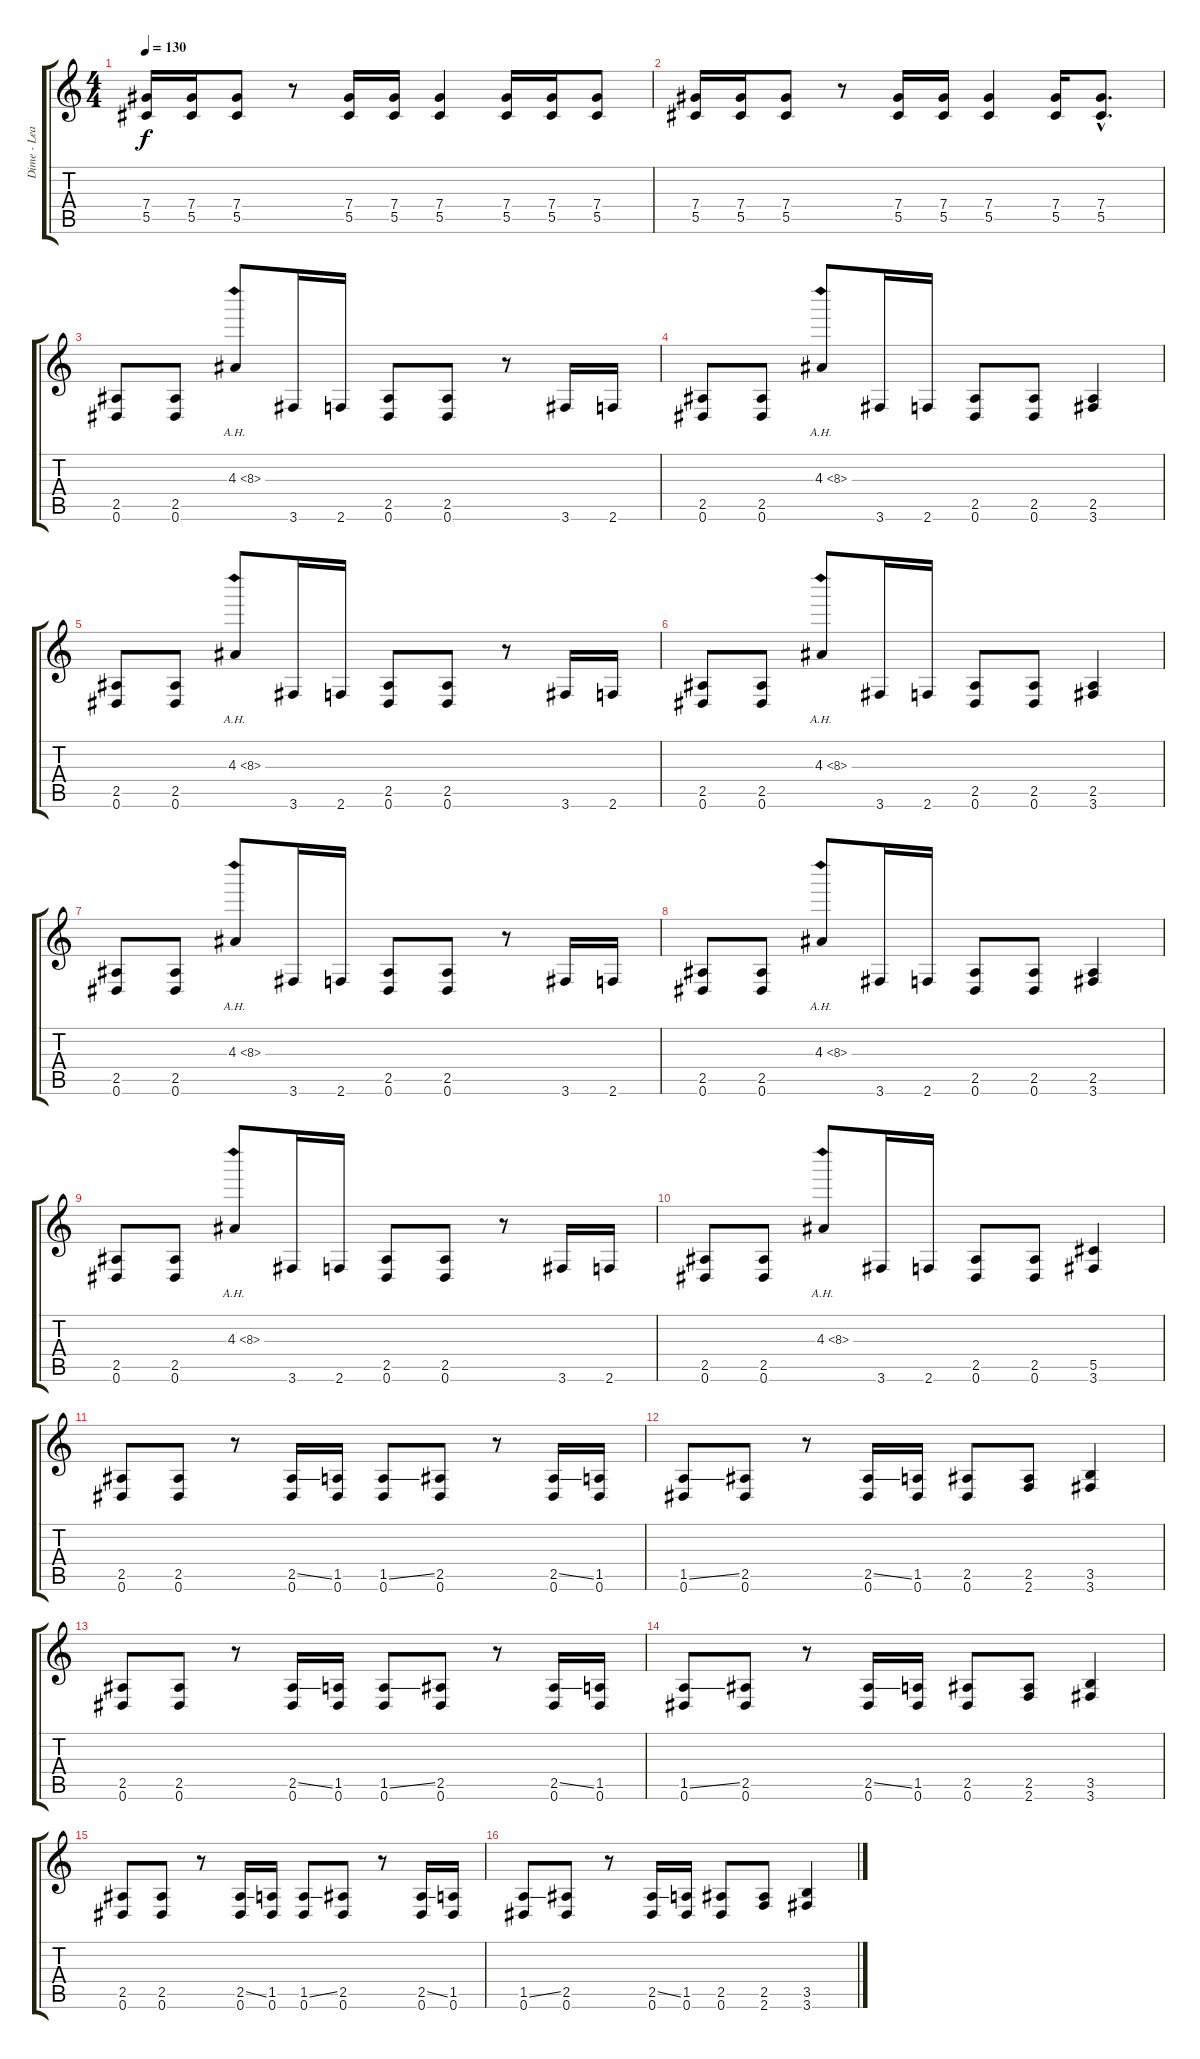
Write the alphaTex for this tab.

\track ("Dime - Lead Guitar" "Dime - Lea") {instrument overdrivenguitar}
\staff {score tabs}
\tuning (Eb4 Bb3 Gb3 Db3 Ab2 Eb2) {hide}
\ts (4 4)
\tempo 130
\tempo 128
\tempo 130
\clef g2
\ks c
(7.4 5.5).16{dy f instrument overdrivenguitar} (7.4 5.5).16 (7.4 5.5).8 r.8 (7.4 5.5).16 (7.4 5.5).16 (7.4 5.5).4 (7.4 5.5).16 (7.4 5.5).16 (7.4 5.5).8 |
(7.4 5.5).16 (7.4 5.5).16 (7.4 5.5).8 r.8 (7.4 5.5).16 (7.4 5.5).16 (7.4 5.5).4 (7.4 5.5).16 (7.4{hac} 5.5{hac}).8{d} |
(2.5 0.6).8 (2.5 0.6).8 4.3{ah 4}.8 3.6.16 2.6.16 (2.5 0.6).8 (2.5 0.6).8 r.8 3.6.16 2.6.16 |
(2.5 0.6).8 (2.5 0.6).8 4.3{ah 4}.8 3.6.16 2.6.16 (2.5 0.6).8 (2.5 0.6).8 (2.5 3.6).4 |
(2.5 0.6).8 (2.5 0.6).8 4.3{ah 4}.8 3.6.16 2.6.16 (2.5 0.6).8 (2.5 0.6).8 r.8 3.6.16 2.6.16 |
(2.5 0.6).8 (2.5 0.6).8 4.3{ah 4}.8 3.6.16 2.6.16 (2.5 0.6).8 (2.5 0.6).8 (2.5 3.6).4 |
(2.5 0.6).8 (2.5 0.6).8 4.3{ah 4}.8 3.6.16 2.6.16 (2.5 0.6).8 (2.5 0.6).8 r.8 3.6.16 2.6.16 |
(2.5 0.6).8 (2.5 0.6).8 4.3{ah 4}.8 3.6.16 2.6.16 (2.5 0.6).8 (2.5 0.6).8 (2.5 3.6).4 |
(2.5 0.6).8 (2.5 0.6).8 4.3{ah 4}.8 3.6.16 2.6.16 (2.5 0.6).8 (2.5 0.6).8 r.8 3.6.16 2.6.16 |
(2.5 0.6).8 (2.5 0.6).8 4.3{ah 4}.8 3.6.16 2.6.16 (2.5 0.6).8 (2.5 0.6).8 (5.5 3.6).4 |
(2.5 0.6).8 (2.5 0.6).8 r.8 (2.5{ss} 0.6).16 (1.5 0.6).16 (1.5{ss} 0.6).8 (2.5 0.6).8 r.8 (2.5{ss} 0.6).16 (1.5 0.6).16 |
(1.5{ss} 0.6).8 (2.5 0.6).8 r.8 (2.5{ss} 0.6).16 (1.5 0.6).16 (2.5 0.6).8 (2.5 2.6).8 (3.5 3.6).4 |
(2.5 0.6).8 (2.5 0.6).8 r.8 (2.5{ss} 0.6).16 (1.5 0.6).16 (1.5{ss} 0.6).8 (2.5 0.6).8 r.8 (2.5{ss} 0.6).16 (1.5 0.6).16 |
(1.5{ss} 0.6).8 (2.5 0.6).8 r.8 (2.5{ss} 0.6).16 (1.5 0.6).16 (2.5 0.6).8 (2.5 2.6).8 (3.5 3.6).4 |
(2.5 0.6).8 (2.5 0.6).8 r.8 (2.5{ss} 0.6).16 (1.5 0.6).16 (1.5{ss} 0.6).8 (2.5 0.6).8 r.8 (2.5{ss} 0.6).16 (1.5 0.6).16 |
(1.5{ss} 0.6).8 (2.5 0.6).8 r.8 (2.5{ss} 0.6).16 (1.5 0.6).16 (2.5 0.6).8 (2.5 2.6).8 (3.5 3.6).4
